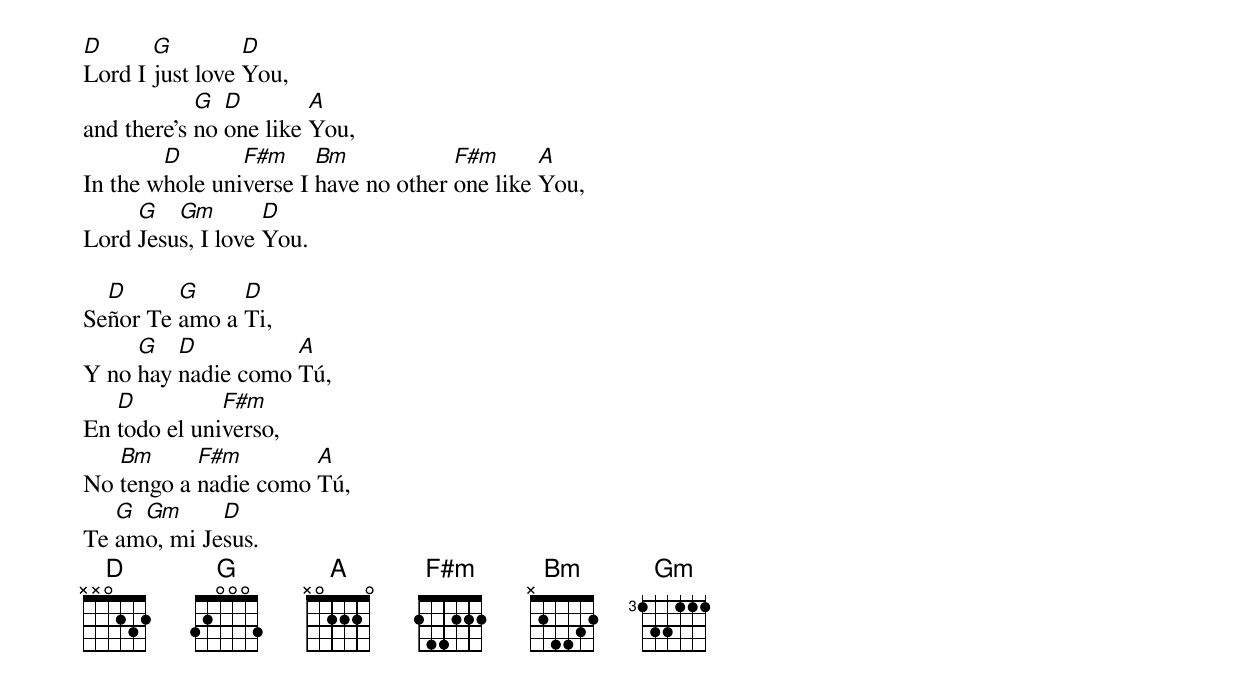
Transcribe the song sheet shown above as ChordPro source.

[D]Lord I [G]just love [D]You,
and there’s [G]no [D]one like [A]You,
In the w[D]hole uni[F#m]verse I [Bm]have no other [F#m]one like [A]You,
Lord [G]Jesu[Gm]s, I love [D]You.

Se[D]ñor Te [G]amo a [D]Ti,
Y no [G]hay [D]nadie como [A]Tú,
En [D]todo el uni[F#m]verso,
No [Bm]tengo a [F#m]nadie como [A]Tú,
Te [G]am[Gm]o, mi Je[D]sus.
